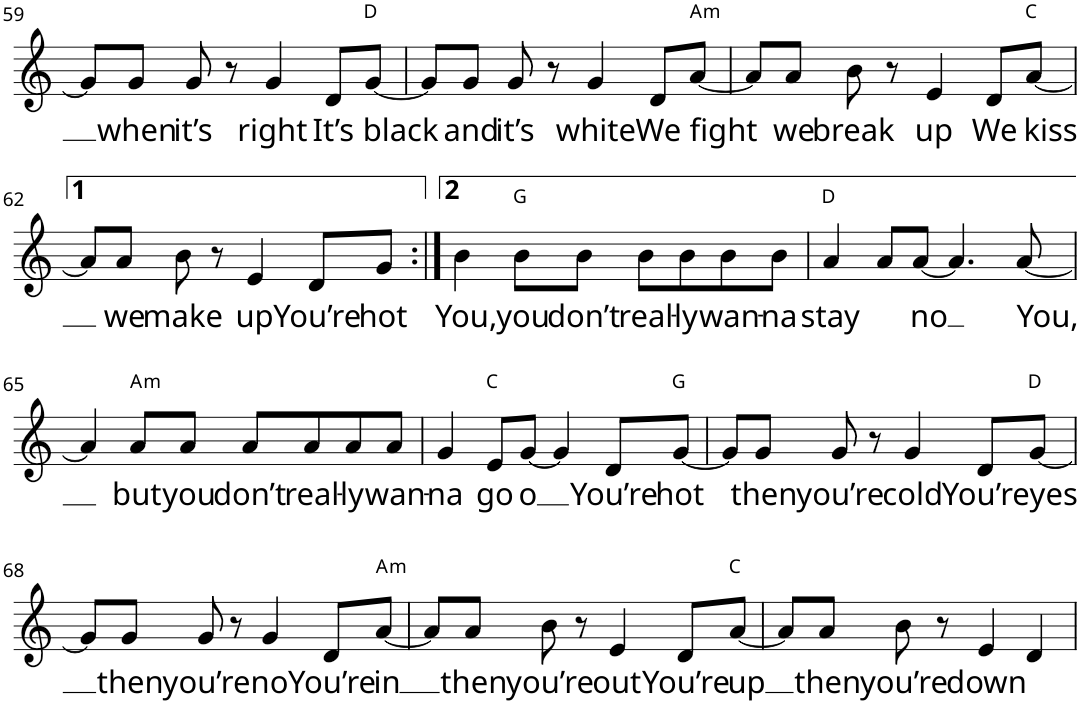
**kern	**text	**harte
*part1	*part1	*part1
*staff1	*staff1	*
*I"Alto	*	*
*I'A.	*	*
!!LO:PB:g=z
*clefG2	*	*
*k[]	*	*
*M4/4	*	*
=59	=59	=59
8g/L]	.	.
!	!LO:LY:b	!
8g/J	when	.
!	!LO:LY:b	!
8g/	it’s	.
8r	.	.
!	!LO:LY:b	!
4g/	right	.
!	!LO:LY:b	!
8d/L	It’s	.
!	!LO:LY:b	!
[8g/J	black	D:maj
=60	=60	=60
8g/L]	.	.
!	!LO:LY:b	!
8g/J	and	.
!	!LO:LY:b	!
8g/	it’s	.
8r	.	.
!	!LO:LY:b	!
4g/	white	.
!	!LO:LY:b	!
8d/L	We	.
!	!LO:LY:b	!LO:H:kt=m
[8a/J	fight	A:min
=61	=61	=61
8a/L]	.	.
!	!LO:LY:b	!
8a/J	we	.
!	!LO:LY:b	!
8b\	break	.
8r	.	.
!	!LO:LY:b	!
4e/	up	.
!	!LO:LY:b	!
8d/L	We	.
!	!LO:LY:b	!
[8a/J	kiss	C:maj
!!LO:LB:g=z
=62	=62	=62
8a/L]	.	.
!	!LO:LY:b	!
8a/J	we	.
!	!LO:LY:b	!
8b\	make	.
8r	.	.
!	!LO:LY:b	!
4e/	up	.
!	!LO:LY:b	!
8d/L	You’re	.
!	!LO:LY:b	!
8g/J	hot	.
=63:|!	=63:|!	=63:|!
!	!LO:LY:b	!
4b\	You,	.
!	!LO:LY:b	!
8b\L	you	G:maj
!	!LO:LY:b	!
8b\J	don’t	.
!	!LO:LY:b	!
8b\L	real-	.
!	!LO:LY:b	!
8b\	-ly	.
!	!LO:LY:b	!
8b\	wan-	.
!	!LO:LY:b	!
8b\J	-na	.
=64	=64	=64
!	!LO:LY:b	!
4a/	stay	D:maj
8a/L	.	.
!	!LO:LY:b	!
[8a/J	no	.
4.a/]	.	.
!	!LO:LY:b	!
[8a/	You,	.
!!LO:LB:g=z
=65	=65	=65
4a/]	.	.
!	!LO:LY:b	!LO:H:kt=m
8a/L	but	A:min
!	!LO:LY:b	!
8a/J	you	.
!	!LO:LY:b	!
8a/L	don’t	.
!	!LO:LY:b	!
8a/	real-	.
!	!LO:LY:b	!
8a/	-ly	.
!	!LO:LY:b	!
8a/J	wan-	.
=66	=66	=66
!	!LO:LY:b	!
4g/	-na	.
!	!LO:LY:b	!
8e/L	go	C:maj
!	!LO:LY:b	!
[8g/J	o	.
4g/]	.	.
!	!LO:LY:b	!
8d/L	You’re	.
!	!LO:LY:b	!
[8g/J	hot	G:maj
=67	=67	=67
8g/L]	.	.
!	!LO:LY:b	!
8g/J	then	.
!	!LO:LY:b	!
8g/	you’re	.
8r	.	.
!	!LO:LY:b	!
4g/	cold	.
!	!LO:LY:b	!
8d/L	You’re	.
!	!LO:LY:b	!
[8g/J	yes	D:maj
!!LO:LB:g=z
=68	=68	=68
8g/L]	.	.
!	!LO:LY:b	!
8g/J	then	.
!	!LO:LY:b	!
8g/	you’re	.
8r	.	.
!	!LO:LY:b	!
4g/	no	.
!	!LO:LY:b	!
8d/L	You’re	.
!	!LO:LY:b	!LO:H:kt=m
[8a/J	in	A:min
=69	=69	=69
8a/L]	.	.
!	!LO:LY:b	!
8a/J	then	.
!	!LO:LY:b	!
8b\	you’re	.
8r	.	.
!	!LO:LY:b	!
4e/	out	.
!	!LO:LY:b	!
8d/L	You’re	.
!	!LO:LY:b	!
[8a/J	up	C:maj
=70	=70	=70
8a/L]	.	.
!	!LO:LY:b	!
8a/J	then	.
!	!LO:LY:b	!
8b\	you’re	.
8r	.	.
!	!LO:LY:b	!
4e/	down	.
4d/	.	.
=	=	=
*-	*-	*-
